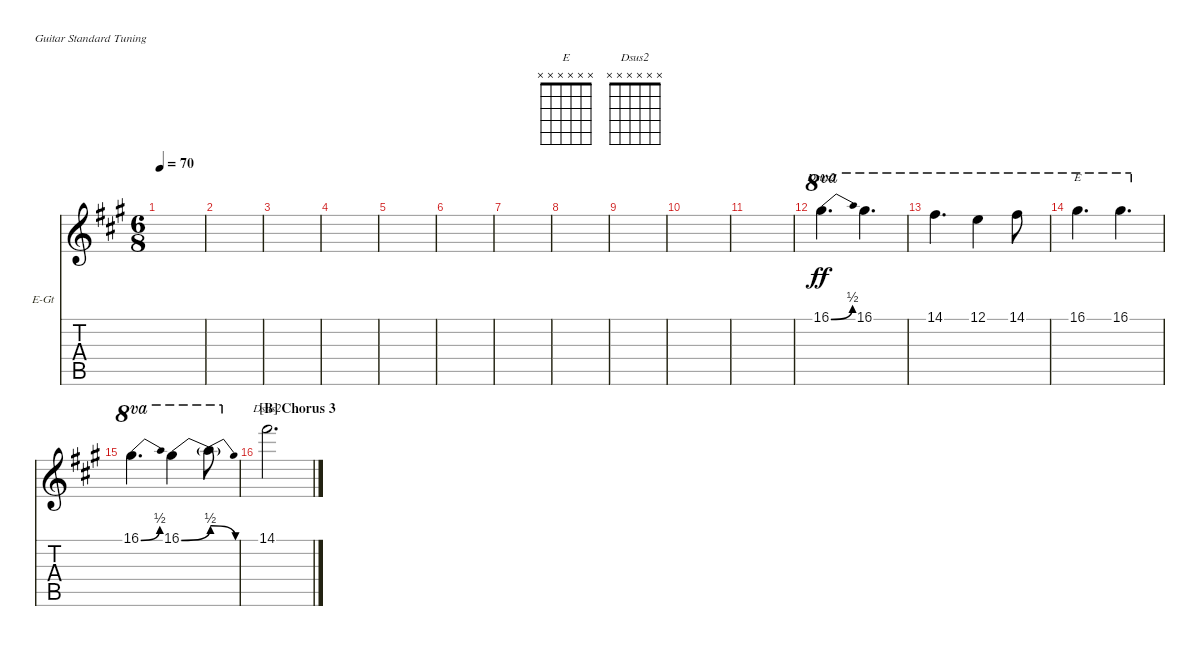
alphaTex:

\defaultSystemsLayout 4
\bracketExtendMode nobrackets
\firstSystemTrackNameOrientation horizontal
\otherSystemsTrackNameOrientation horizontal
\track ("Harmony guitar 1" "E-Gt") {instrument electricguitarclean}
\staff {score tabs}
\tuning (E4 B3 G3 D3 A2 E2)
\chord ("E" x x x x x x)
\chord ("Dsus2" x x x x x x)
\ts (6 8)
\tempo 70
\clef g2
\ks a
|
|
|
|
|
|
|
|
|
|
|
16.1{be (bend 0 0 16.2 2)}.4{d ch "Dsus2" ot 8va dy ff} 16.1.4{d ot 8va} |
14.1.4{d ot 8va} 12.1.4{ot 8va} 14.1.8{ot 8va} |
16.1.4{d ch "E" ot 8va} 16.1.4{d ot 8va} |
16.1{be (bend 0 0 16.2 2)}.4{d ot 8va} 16.1{be (bend 0 0 16.8 2)}.4{ot 8va} 16.1{be (release 0 2 15 0) t}.8{ot 8va} |
\section ("B" "Chorus 3")
14.1.2{d ch "Dsus2"}
